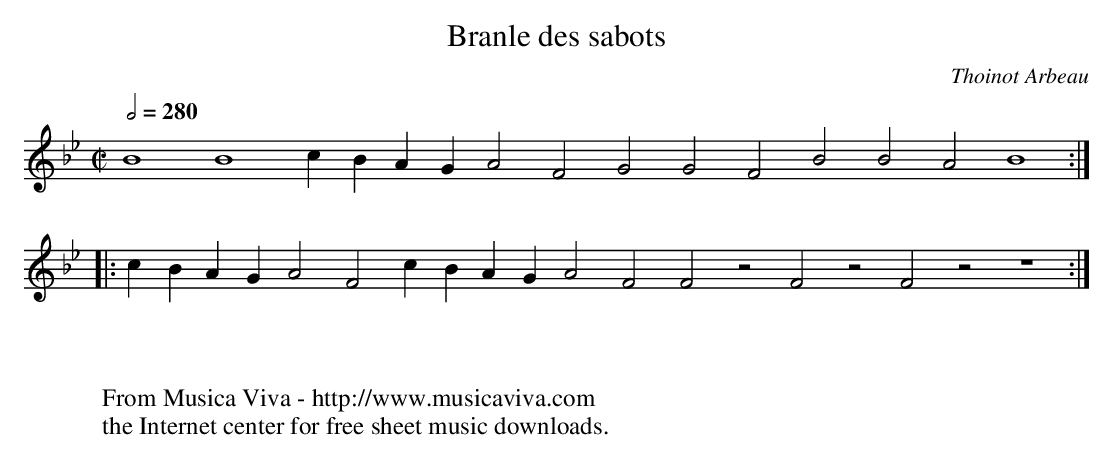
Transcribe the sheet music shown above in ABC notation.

X:1
T:Branle des sabots
C:Thoinot Arbeau
M:C|
L:1/2
Q:1/2=280
K:Bb
B2 B2 c/B/A/G/ AF GGFB BAB2:|
|:c/B/A/G/ AF c/B/A/G/ AF Fz Fz Fz z2:|
W:
W:
W:  From Musica Viva - http://www.musicaviva.com
W:  the Internet center for free sheet music downloads.
